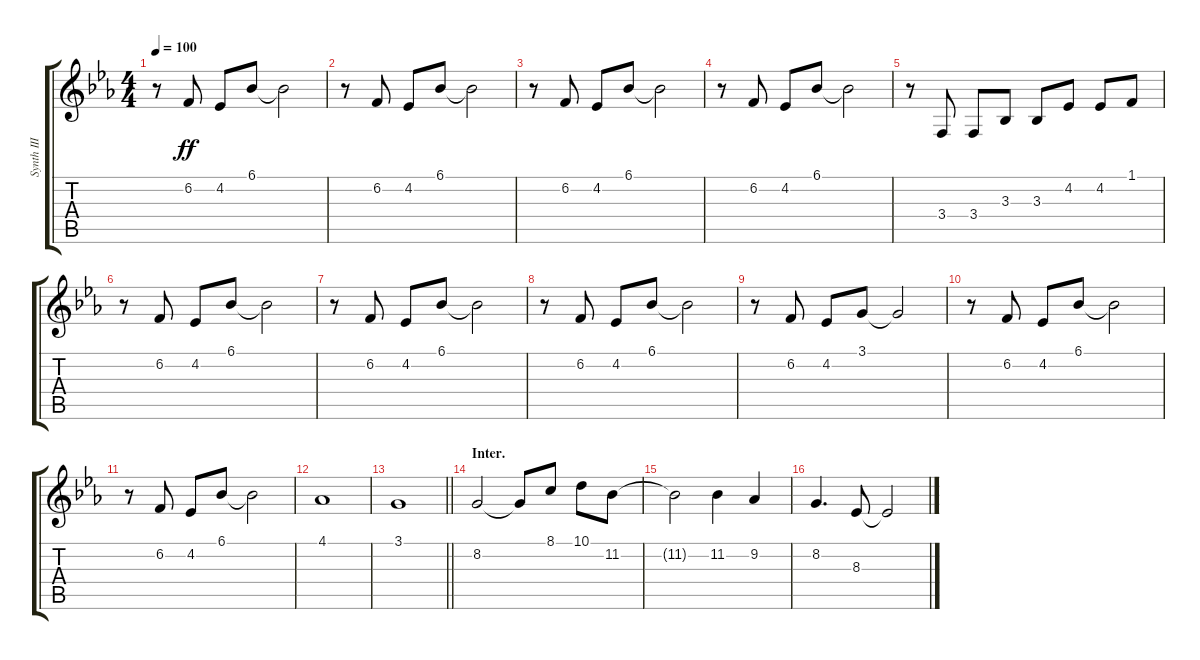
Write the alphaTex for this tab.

\track ("Synth III (Kotobuki Tsumugi)" "Synth III ") {instrument musicbox}
\staff {score tabs}
\tuning (E4 B3 G3 D3 A2 E2) {hide}
\ts (4 4)
\tempo 100
\clef g2
\ks eb
r.8{dy ff} 6.2.8 4.2.8 6.1.8 6.1{t}.2 |
r.8 6.2.8 4.2.8 6.1.8 6.1{t}.2 |
r.8 6.2.8 4.2.8 6.1.8 6.1{t}.2 |
r.8 6.2.8 4.2.8 6.1.8 6.1{t}.2 |
r.8 3.4.8 3.4.8 3.3.8 3.3.8 4.2.8 4.2.8 1.1.8 |
r.8 6.2.8 4.2.8 6.1.8 6.1{t}.2 |
r.8 6.2.8 4.2.8 6.1.8 6.1{t}.2 |
r.8 6.2.8 4.2.8 6.1.8 6.1{t}.2 |
r.8 6.2.8 4.2.8 3.1.8 3.1{t}.2 |
r.8 6.2.8 4.2.8 6.1.8 6.1{t}.2 |
r.8 6.2.8 4.2.8 6.1.8 6.1{t}.2 |
4.1.1 |
\barLineRight lightlight
3.1.1 |
\section ("" "Inter.")
8.2.2 8.2{t}.8 8.1.8 10.1.8 11.2.8 |
11.2{t}.2 11.2.4 9.2.4 |
8.2.4{d} 8.3.8 8.3{t}.2
